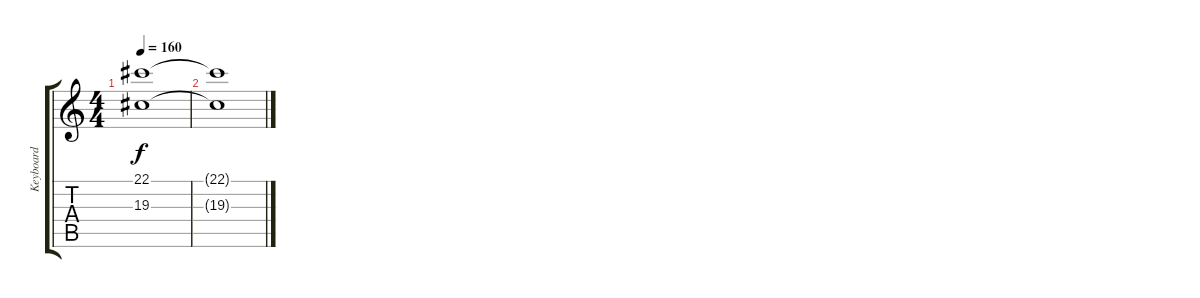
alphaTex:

\track ("Keyboard" "Keyboard") {instrument pad5bowed}
\staff {score tabs}
\tuning (Eb4 Bb3 Gb3 Db3 Ab2 Eb2) {hide}
\ts (4 4)
\tempo 160
\clef g2
\ks c
(22.1{t} 19.3{t}).1{dy f} |
(22.1{t} 19.3{t}).1
